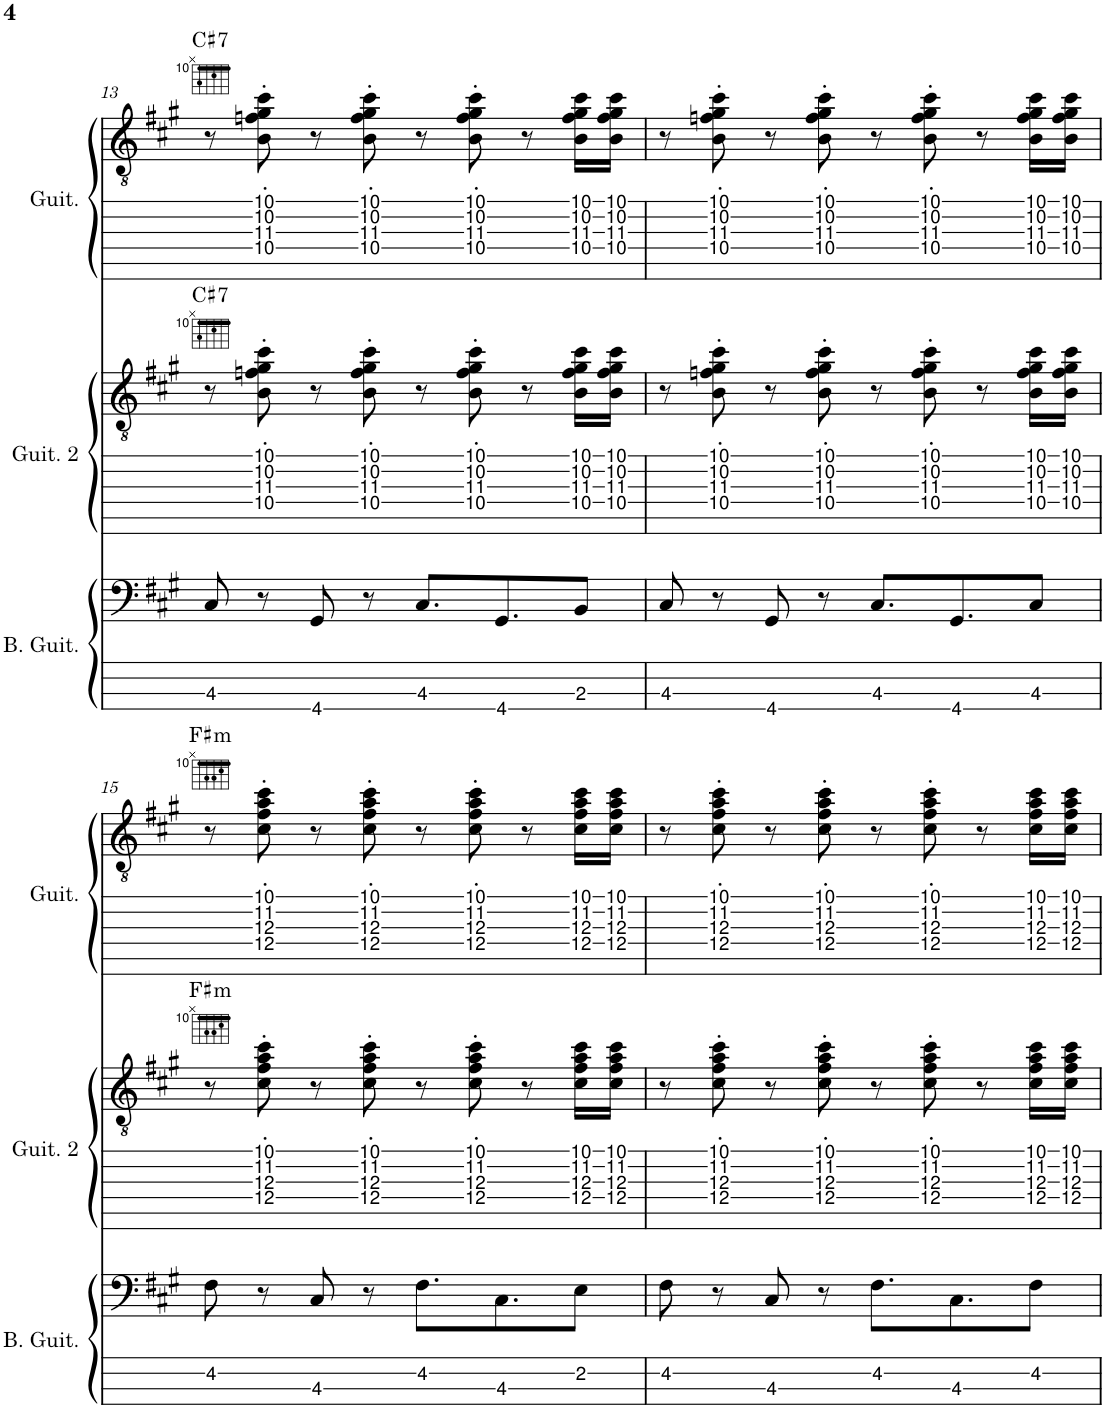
**kern	**kern	**kern	**kern	**harte	**kern	**kern	**harte
*part3	*part3	*part2	*part2	*part2	*part1	*part1	*part1
*staff6	*staff5	*staff4	*staff3	*	*staff2	*staff1	*
*I"Bass Guitar	*	*I"Guitar (rythm)	*	*	*I"Guitar (solo)	*	*
*I'B. Guit.	*	*I'Guit. 2	*	*	*I'Guit.	*	*
!!LO:PB:g=z
*	*clefF4	*	*clefGv2	*	*	*clefGv2	*
*Trd7c12	*Trd7c12	*	*	*	*	*	*
*k[f#c#g#]	*k[f#c#g#]	*k[f#c#g#]	*k[f#c#g#]	*	*k[f#c#g#]	*k[f#c#g#]	*
*M4/4	*M4/4	*M4/4	*M4/4	*	*M4/4	*M4/4	*
=13	=13	=13	=13	=13	=13	=13	=13
!	!	!	!	!LO:H:kt=7	!	!	!LO:H:kt=7
8C#	8C#/	8r	8r	C#:7	8r	8r	C#:7
8r	8r	8B' 8fn' 8g#' 8cc#'	8B\' 8fn\' 8g#\' 8cc#\'	.	8B' 8f' 8g#' 8cc#'	8B\' 8fn\' 8g#\' 8cc#\'	.
8GG#	8GG#/	8r	8r	.	8r	8r	.
8r	8r	8B' 8f' 8g#' 8cc#'	8B\' 8f\' 8g#\' 8cc#\'	.	8B' 8fn' 8g#' 8cc#'	8B\' 8f\' 8g#\' 8cc#\'	.
8.C#L	8.C#/L	8r	8r	.	8r	8r	.
.	.	8B' 8f' 8g#' 8cc#'	8B\' 8f\' 8g#\' 8cc#\'	.	8B' 8fn' 8g#' 8cc#'	8B\' 8f\' 8g#\' 8cc#\'	.
8.GG#J	8.GG#/	.	.	.	.	.	.
.	.	8r	8r	.	8r	8r	.
8BBJ	8BB/J	16B\ 16f\ 16g#\ 16cc#\LL	16B\ 16f\ 16g#\ 16cc#\LL	.	16B\ 16fn\ 16g#\ 16cc#\LL	16B\ 16f\ 16g#\ 16cc#\LL	.
.	.	16B\ 16f\ 16g#\ 16cc#\JJ	16B\ 16f\ 16g#\ 16cc#\JJ	.	16B\ 16f\ 16g#\ 16cc#\JJ	16B\ 16f\ 16g#\ 16cc#\JJ	.
=14	=14	=14	=14	=14	=14	=14	=14
8C#	8C#/	8r	8r	.	8r	8r	.
8r	8r	8B' 8fn' 8g#' 8cc#'	8B\' 8fn\' 8g#\' 8cc#\'	.	8B' 8f' 8g#' 8cc#'	8B\' 8fn\' 8g#\' 8cc#\'	.
8GG#	8GG#/	8r	8r	.	8r	8r	.
8r	8r	8B' 8f' 8g#' 8cc#'	8B\' 8f\' 8g#\' 8cc#\'	.	8B' 8fn' 8g#' 8cc#'	8B\' 8f\' 8g#\' 8cc#\'	.
8.C#L	8.C#/L	8r	8r	.	8r	8r	.
.	.	8B' 8f' 8g#' 8cc#'	8B\' 8f\' 8g#\' 8cc#\'	.	8B' 8fn' 8g#' 8cc#'	8B\' 8f\' 8g#\' 8cc#\'	.
8.GG#J	8.GG#/	.	.	.	.	.	.
.	.	8r	8r	.	8r	8r	.
8C#J	8C#/J	16B\ 16f\ 16g#\ 16cc#\LL	16B\ 16f\ 16g#\ 16cc#\LL	.	16B\ 16fn\ 16g#\ 16cc#\LL	16B\ 16f\ 16g#\ 16cc#\LL	.
.	.	16B\ 16f\ 16g#\ 16cc#\JJ	16B\ 16f\ 16g#\ 16cc#\JJ	.	16B\ 16f\ 16g#\ 16cc#\JJ	16B\ 16f\ 16g#\ 16cc#\JJ	.
!!LO:LB:g=z
=15	=15	=15	=15	=15	=15	=15	=15
!	!	!	!	!LO:H:kt=m	!	!	!LO:H:kt=m
8F#	8F#\	8r	8r	F#:min	8r	8r	F#:min
8r	8r	8c#' 8f#' 8a' 8cc#'	8c#\' 8f#\' 8a\' 8cc#\'	.	8c#' 8f#' 8a' 8cc#'	8c#\' 8f#\' 8a\' 8cc#\'	.
8C#	8C#/	8r	8r	.	8r	8r	.
8r	8r	8c#' 8f#' 8a' 8cc#'	8c#\' 8f#\' 8a\' 8cc#\'	.	8c#' 8f#' 8a' 8cc#'	8c#\' 8f#\' 8a\' 8cc#\'	.
8.F#L	8.F#\L	8r	8r	.	8r	8r	.
.	.	8c#' 8f#' 8a' 8cc#'	8c#\' 8f#\' 8a\' 8cc#\'	.	8c#' 8f#' 8a' 8cc#'	8c#\' 8f#\' 8a\' 8cc#\'	.
8.C#J	8.C#\	.	.	.	.	.	.
.	.	8r	8r	.	8r	8r	.
8EJ	8E\J	16c#\ 16f#\ 16a\ 16cc#\LL	16c#\ 16f#\ 16a\ 16cc#\LL	.	16c#\ 16f#\ 16a\ 16cc#\LL	16c#\ 16f#\ 16a\ 16cc#\LL	.
.	.	16c#\ 16f#\ 16a\ 16cc#\JJ	16c#\ 16f#\ 16a\ 16cc#\JJ	.	16c#\ 16f#\ 16a\ 16cc#\JJ	16c#\ 16f#\ 16a\ 16cc#\JJ	.
=16	=16	=16	=16	=16	=16	=16	=16
8F#	8F#\	8r	8r	.	8r	8r	.
8r	8r	8c#' 8f#' 8a' 8cc#'	8c#\' 8f#\' 8a\' 8cc#\'	.	8c#' 8f#' 8a' 8cc#'	8c#\' 8f#\' 8a\' 8cc#\'	.
8C#	8C#/	8r	8r	.	8r	8r	.
8r	8r	8c#' 8f#' 8a' 8cc#'	8c#\' 8f#\' 8a\' 8cc#\'	.	8c#' 8f#' 8a' 8cc#'	8c#\' 8f#\' 8a\' 8cc#\'	.
8.F#L	8.F#\L	8r	8r	.	8r	8r	.
.	.	8c#' 8f#' 8a' 8cc#'	8c#\' 8f#\' 8a\' 8cc#\'	.	8c#' 8f#' 8a' 8cc#'	8c#\' 8f#\' 8a\' 8cc#\'	.
8.C#J	8.C#\	.	.	.	.	.	.
.	.	8r	8r	.	8r	8r	.
8F#J	8F#\J	16c#\ 16f#\ 16a\ 16cc#\LL	16c#\ 16f#\ 16a\ 16cc#\LL	.	16c#\ 16f#\ 16a\ 16cc#\LL	16c#\ 16f#\ 16a\ 16cc#\LL	.
.	.	16c#\ 16f#\ 16a\ 16cc#\JJ	16c#\ 16f#\ 16a\ 16cc#\JJ	.	16c#\ 16f#\ 16a\ 16cc#\JJ	16c#\ 16f#\ 16a\ 16cc#\JJ	.
=	=	=	=	=	=	=	=
*-	*-	*-	*-	*-	*-	*-	*-
